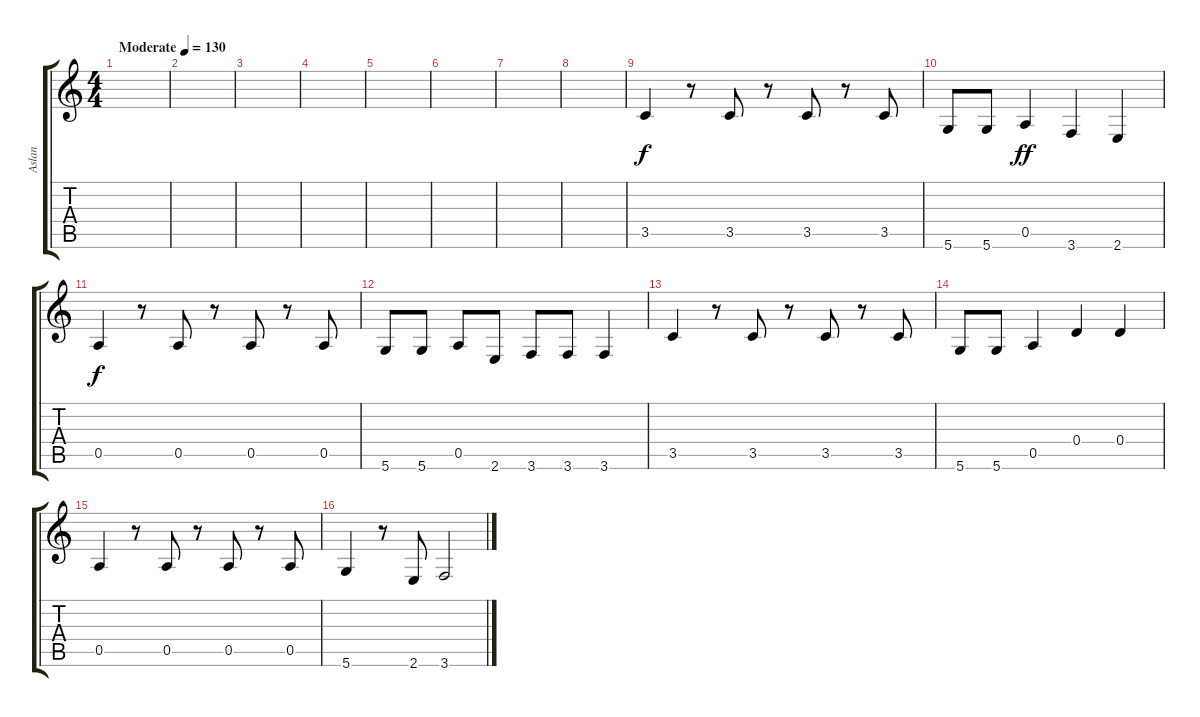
\track ("Aslan" "Aslan") {instrument electricbasspick}
\staff {score tabs}
\tuning (E4 B3 G3 D3 A2 D2) {hide}
\ts (4 4)
\tempo (130 "Moderate")
\clef g2
\ks c
|
|
|
|
|
|
|
|
3.5.4 r.8 3.5.8 r.8 3.5.8 r.8 3.5.8 |
5.6.8 5.6.8 0.5.4{dy ff} 3.6.4 2.6.4 |
0.5.4{dy f} r.8 0.5.8 r.8 0.5.8 r.8 0.5.8 |
5.6.8 5.6.8 0.5.8 2.6.8 3.6.8 3.6.8 3.6.4 |
3.5.4 r.8 3.5.8 r.8 3.5.8 r.8 3.5.8 |
5.6.8 5.6.8 0.5.4 0.4.4 0.4.4 |
0.5.4 r.8 0.5.8 r.8 0.5.8 r.8 0.5.8 |
5.6.4 r.8 2.6.8 3.6.2
